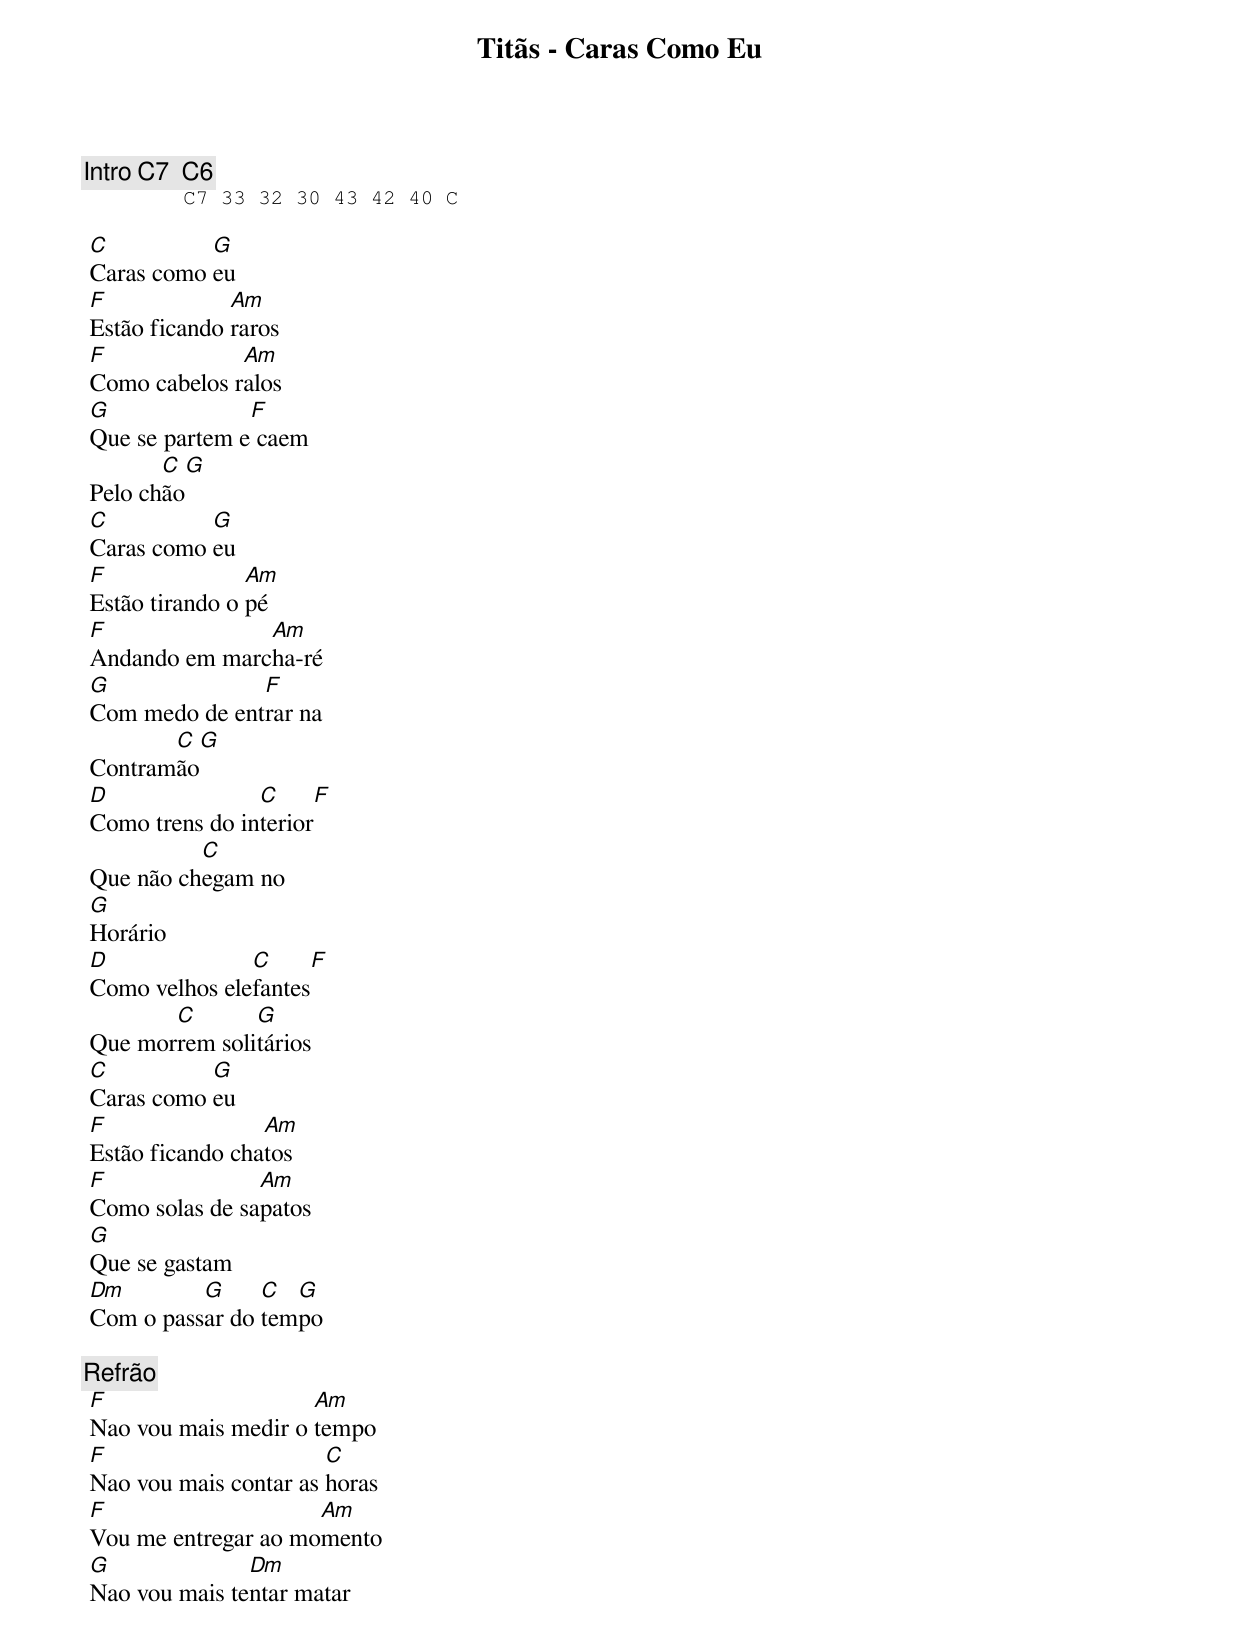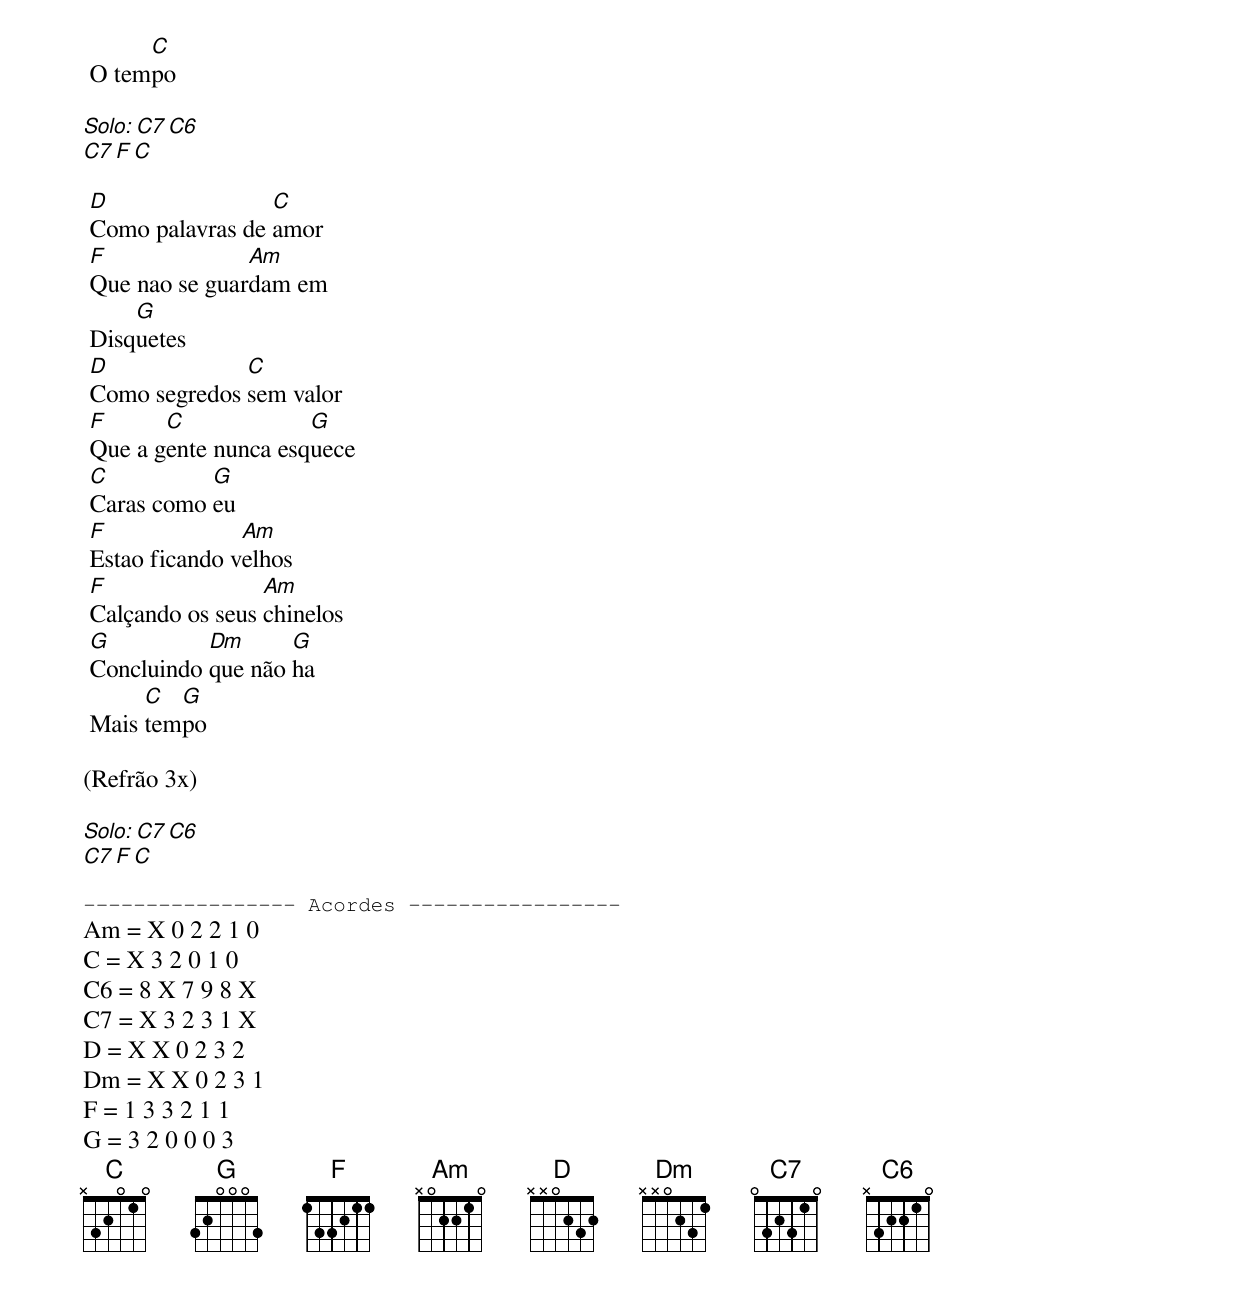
Titãs - Caras Como Eu

[Intro] C7  C6
        C7 33 32 30 43 42 40 C

 C          G
 Caras como eu
 F             Am
 Estão ficando raros
 F             Am
 Como cabelos ralos
 G              F
 Que se partem e caem
        C  G
 Pelo chão
 C          G
 Caras como eu
 F               Am
 Estão tirando o pé
 F              Am
 Andando em marcha-ré
 G              F
 Com medo de entrar na
        C G
 Contramão
 D               C      F
 Como trens do interior
           C
 Que não chegam no
 G
 Horário
 D              C       F
 Como velhos elefantes
        C       G
 Que morrem solitários
 C          G
 Caras como eu
 F                Am
 Estão ficando chatos
 F               Am
 Como solas de sapatos
 G
 Que se gastam
 Dm        G     C  G
 Com o passar do tempo

[Refrão]
 F                    Am
 Nao vou mais medir o tempo
 F                      C
 Nao vou mais contar as horas
 F                    Am
 Vou me entregar ao momento
 G              Dm
 Nao vou mais tentar matar
      C
 O tempo

Solo: C7  C6
       C7  F  C

 D                C
 Como palavras de amor
 F              Am
 Que nao se guardam em
     G
 Disquetes
 D             C
 Como segredos sem valor
 F      C             G
 Que a gente nunca esquece
 C          G
 Caras como eu
 F              Am
 Estao ficando velhos
 F                Am
 Calçando os seus chinelos
 G          Dm      G
 Concluindo que não ha
      C  G
 Mais tempo

(Refrão 3x)

Solo: C7  C6
       C7  F  C

----------------- Acordes -----------------
Am = X 0 2 2 1 0
C = X 3 2 0 1 0
C6 = 8 X 7 9 8 X
C7 = X 3 2 3 1 X
D = X X 0 2 3 2
Dm = X X 0 2 3 1
F = 1 3 3 2 1 1
G = 3 2 0 0 0 3
